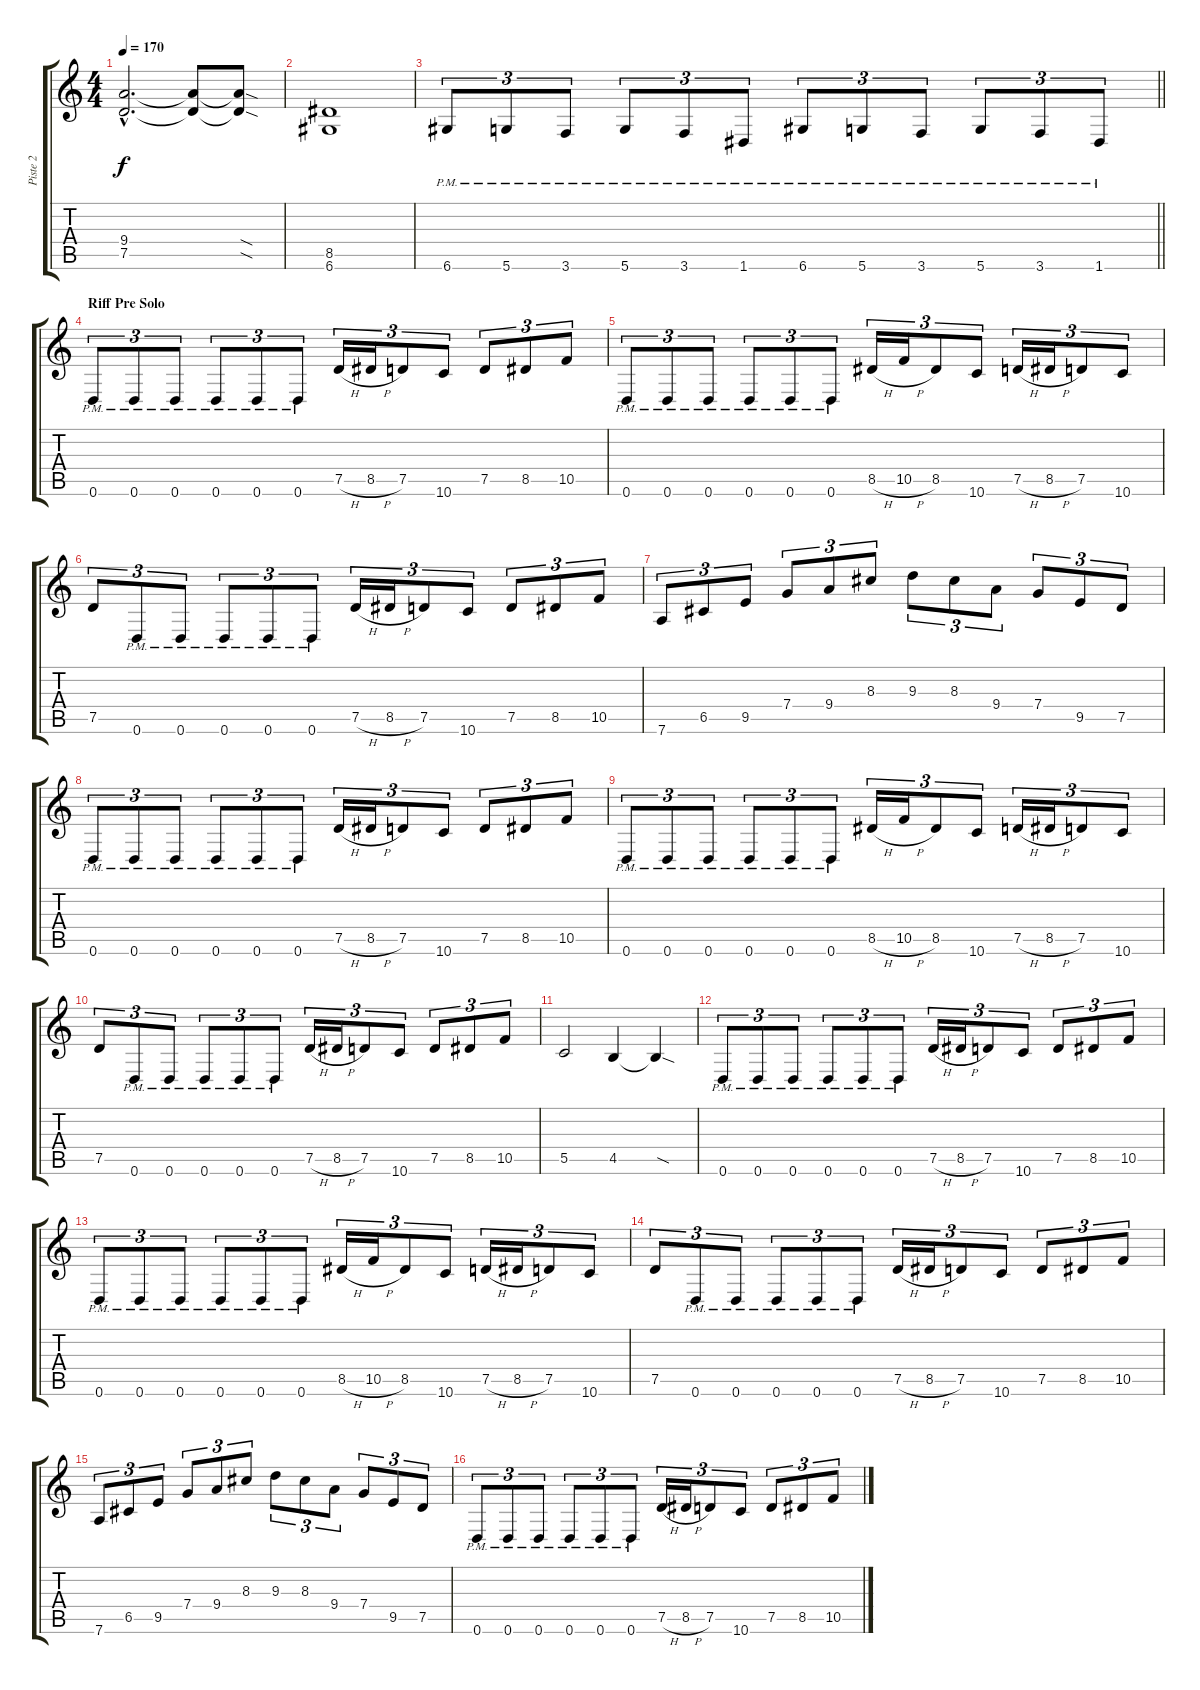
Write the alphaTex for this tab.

\track ("Piste 2" "Piste 2") {instrument distortionguitar}
\staff {score tabs}
\tuning (D4 A3 F3 C3 G2 D2) {hide}
\ts (4 4)
\tempo 170
\clef g2
\ks c
(9.4{hac} 7.5{hac}).2{d dy f} (9.4{t} 7.5{t}).8 (9.4{sod t} 7.5{sod t}).8 |
(8.5 6.6).1 |
\barLineRight lightlight
6.6{pm}.8{tu (3 2)} 5.6{pm}.8{tu (3 2)} 3.6{pm}.8{tu (3 2)} 5.6{pm}.8{tu (3 2)} 3.6{pm}.8{tu (3 2)} 1.6{pm}.8{tu (3 2)} 6.6{pm}.8{tu (3 2)} 5.6{pm}.8{tu (3 2)} 3.6{pm}.8{tu (3 2)} 5.6{pm}.8{tu (3 2)} 3.6{pm}.8{tu (3 2)} 1.6{pm}.8{tu (3 2)} |
\section ("" "Riff Pre Solo")
0.6{pm}.8{tu (3 2)} 0.6{pm}.8{tu (3 2)} 0.6{pm}.8{tu (3 2)} 0.6{pm}.8{tu (3 2)} 0.6{pm}.8{tu (3 2)} 0.6{pm}.8{tu (3 2)} 7.5{h}.16{tu (3 2)} 8.5{h}.16{tu (3 2)} 7.5.8{tu (3 2)} 10.6.8{tu (3 2)} 7.5.8{tu (3 2)} 8.5.8{tu (3 2)} 10.5.8{tu (3 2)} |
0.6{pm}.8{tu (3 2)} 0.6{pm}.8{tu (3 2)} 0.6{pm}.8{tu (3 2)} 0.6{pm}.8{tu (3 2)} 0.6{pm}.8{tu (3 2)} 0.6{pm}.8{tu (3 2)} 8.5{h}.16{tu (3 2)} 10.5{h}.16{tu (3 2)} 8.5.8{tu (3 2)} 10.6.8{tu (3 2)} 7.5{h}.16{tu (3 2)} 8.5{h}.16{tu (3 2)} 7.5.8{tu (3 2)} 10.6.8{tu (3 2)} |
7.5.8{tu (3 2)} 0.6{pm}.8{tu (3 2)} 0.6{pm}.8{tu (3 2)} 0.6{pm}.8{tu (3 2)} 0.6{pm}.8{tu (3 2)} 0.6{pm}.8{tu (3 2)} 7.5{h}.16{tu (3 2)} 8.5{h}.16{tu (3 2)} 7.5.8{tu (3 2)} 10.6.8{tu (3 2)} 7.5.8{tu (3 2)} 8.5.8{tu (3 2)} 10.5.8{tu (3 2)} |
7.6.8{tu (3 2)} 6.5.8{tu (3 2)} 9.5.8{tu (3 2)} 7.4.8{tu (3 2)} 9.4.8{tu (3 2)} 8.3.8{tu (3 2)} 9.3.8{tu (3 2)} 8.3.8{tu (3 2)} 9.4.8{tu (3 2)} 7.4.8{tu (3 2)} 9.5.8{tu (3 2)} 7.5.8{tu (3 2)} |
0.6{pm}.8{tu (3 2)} 0.6{pm}.8{tu (3 2)} 0.6{pm}.8{tu (3 2)} 0.6{pm}.8{tu (3 2)} 0.6{pm}.8{tu (3 2)} 0.6{pm}.8{tu (3 2)} 7.5{h}.16{tu (3 2)} 8.5{h}.16{tu (3 2)} 7.5.8{tu (3 2)} 10.6.8{tu (3 2)} 7.5.8{tu (3 2)} 8.5.8{tu (3 2)} 10.5.8{tu (3 2)} |
0.6{pm}.8{tu (3 2)} 0.6{pm}.8{tu (3 2)} 0.6{pm}.8{tu (3 2)} 0.6{pm}.8{tu (3 2)} 0.6{pm}.8{tu (3 2)} 0.6{pm}.8{tu (3 2)} 8.5{h}.16{tu (3 2)} 10.5{h}.16{tu (3 2)} 8.5.8{tu (3 2)} 10.6.8{tu (3 2)} 7.5{h}.16{tu (3 2)} 8.5{h}.16{tu (3 2)} 7.5.8{tu (3 2)} 10.6.8{tu (3 2)} |
7.5.8{tu (3 2)} 0.6{pm}.8{tu (3 2)} 0.6{pm}.8{tu (3 2)} 0.6{pm}.8{tu (3 2)} 0.6{pm}.8{tu (3 2)} 0.6{pm}.8{tu (3 2)} 7.5{h}.16{tu (3 2)} 8.5{h}.16{tu (3 2)} 7.5.8{tu (3 2)} 10.6.8{tu (3 2)} 7.5.8{tu (3 2)} 8.5.8{tu (3 2)} 10.5.8{tu (3 2)} |
5.5.2 4.5.4 4.5{sod t}.4 |
0.6{pm}.8{tu (3 2)} 0.6{pm}.8{tu (3 2)} 0.6{pm}.8{tu (3 2)} 0.6{pm}.8{tu (3 2)} 0.6{pm}.8{tu (3 2)} 0.6{pm}.8{tu (3 2)} 7.5{h}.16{tu (3 2)} 8.5{h}.16{tu (3 2)} 7.5.8{tu (3 2)} 10.6.8{tu (3 2)} 7.5.8{tu (3 2)} 8.5.8{tu (3 2)} 10.5.8{tu (3 2)} |
0.6{pm}.8{tu (3 2)} 0.6{pm}.8{tu (3 2)} 0.6{pm}.8{tu (3 2)} 0.6{pm}.8{tu (3 2)} 0.6{pm}.8{tu (3 2)} 0.6{pm}.8{tu (3 2)} 8.5{h}.16{tu (3 2)} 10.5{h}.16{tu (3 2)} 8.5.8{tu (3 2)} 10.6.8{tu (3 2)} 7.5{h}.16{tu (3 2)} 8.5{h}.16{tu (3 2)} 7.5.8{tu (3 2)} 10.6.8{tu (3 2)} |
7.5.8{tu (3 2)} 0.6{pm}.8{tu (3 2)} 0.6{pm}.8{tu (3 2)} 0.6{pm}.8{tu (3 2)} 0.6{pm}.8{tu (3 2)} 0.6{pm}.8{tu (3 2)} 7.5{h}.16{tu (3 2)} 8.5{h}.16{tu (3 2)} 7.5.8{tu (3 2)} 10.6.8{tu (3 2)} 7.5.8{tu (3 2)} 8.5.8{tu (3 2)} 10.5.8{tu (3 2)} |
7.6.8{tu (3 2)} 6.5.8{tu (3 2)} 9.5.8{tu (3 2)} 7.4.8{tu (3 2)} 9.4.8{tu (3 2)} 8.3.8{tu (3 2)} 9.3.8{tu (3 2)} 8.3.8{tu (3 2)} 9.4.8{tu (3 2)} 7.4.8{tu (3 2)} 9.5.8{tu (3 2)} 7.5.8{tu (3 2)} |
0.6{pm}.8{tu (3 2)} 0.6{pm}.8{tu (3 2)} 0.6{pm}.8{tu (3 2)} 0.6{pm}.8{tu (3 2)} 0.6{pm}.8{tu (3 2)} 0.6{pm}.8{tu (3 2)} 7.5{h}.16{tu (3 2)} 8.5{h}.16{tu (3 2)} 7.5.8{tu (3 2)} 10.6.8{tu (3 2)} 7.5.8{tu (3 2)} 8.5.8{tu (3 2)} 10.5.8{tu (3 2)}
